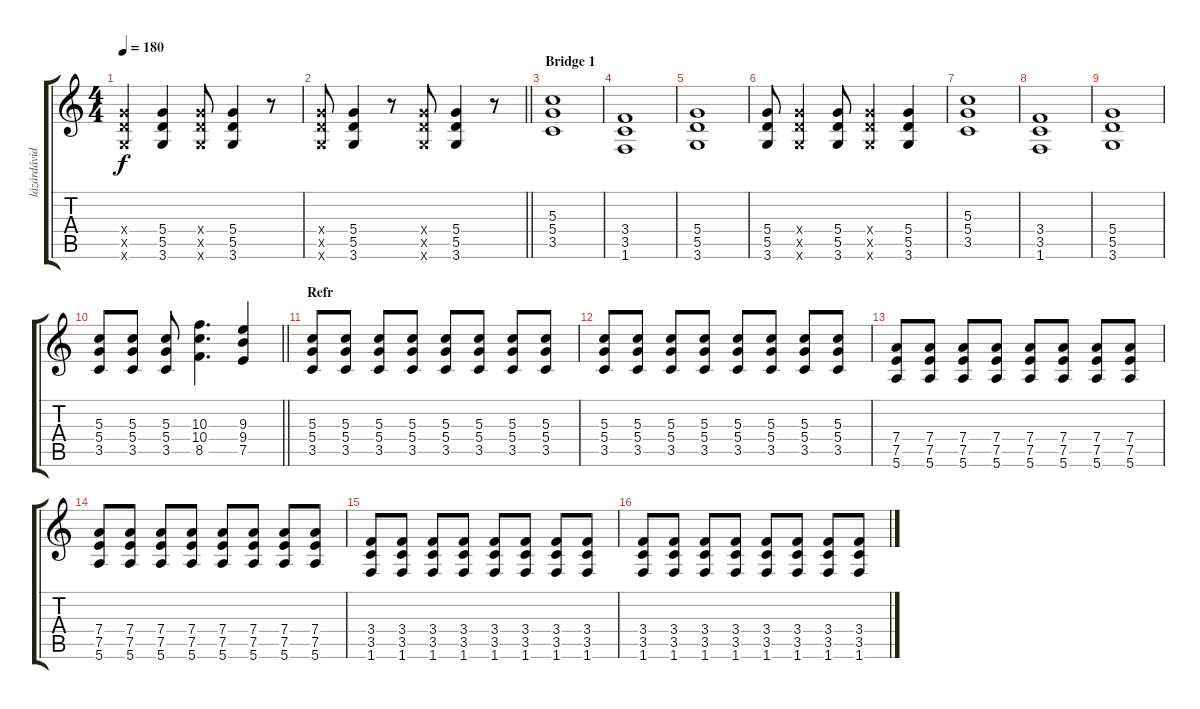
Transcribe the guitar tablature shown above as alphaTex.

\track ("lázárdávid - Gitár 1" "lázárdávid") {instrument distortionguitar}
\staff {score tabs}
\tuning (E4 B3 G3 D3 A2 E2) {hide}
\ts (4 4)
\tempo 180
\clef g2
\ks c
(5.4{x} 5.5{x} 3.6{x}).4{dy f} (5.4 5.5 3.6).4 (5.4{x} 5.5{x} 3.6{x}).8 (5.4 5.5 3.6).4 r.8 |
\barLineRight lightlight
(5.4{x} 5.5{x} 3.6{x}).8 (5.4 5.5 3.6).4 r.8 (5.4{x} 5.5{x} 3.6{x}).8 (5.4 5.5 3.6).4 r.8 |
\section ("" "Bridge 1")
(5.3 5.4 3.5).1 |
(3.4 3.5 1.6).1 |
(5.4 5.5 3.6).1 |
(5.4 5.5 3.6).8 (5.4{x} 5.5{x} 3.6{x}).4 (5.4 5.5 3.6).8 (5.4{x} 5.5{x} 3.6{x}).4 (5.4 5.5 3.6).4 |
(5.3 5.4 3.5).1 |
(3.4 3.5 1.6).1 |
(5.4 5.5 3.6).1 |
\barLineRight lightlight
(5.3 5.4 3.5).8{volume 8 balance 0} (5.3 5.4 3.5).8 (5.3 5.4 3.5).8 (10.3 10.4 8.5).4{d} (9.3 9.4 7.5).4 |
\section ("" "Refr")
(5.3 5.4 3.5).8{volume 13 balance 8} (5.3 5.4 3.5).8 (5.3 5.4 3.5).8 (5.3 5.4 3.5).8 (5.3 5.4 3.5).8 (5.3 5.4 3.5).8 (5.3 5.4 3.5).8 (5.3 5.4 3.5).8 |
(5.3 5.4 3.5).8 (5.3 5.4 3.5).8 (5.3 5.4 3.5).8 (5.3 5.4 3.5).8 (5.3 5.4 3.5).8 (5.3 5.4 3.5).8 (5.3 5.4 3.5).8 (5.3 5.4 3.5).8 |
(7.4 7.5 5.6).8 (7.4 7.5 5.6).8 (7.4 7.5 5.6).8 (7.4 7.5 5.6).8 (7.4 7.5 5.6).8 (7.4 7.5 5.6).8 (7.4 7.5 5.6).8 (7.4 7.5 5.6).8 |
(7.4 7.5 5.6).8 (7.4 7.5 5.6).8 (7.4 7.5 5.6).8 (7.4 7.5 5.6).8 (7.4 7.5 5.6).8 (7.4 7.5 5.6).8 (7.4 7.5 5.6).8 (7.4 7.5 5.6).8 |
(3.4 3.5 1.6).8 (3.4 3.5 1.6).8 (3.4 3.5 1.6).8 (3.4 3.5 1.6).8 (3.4 3.5 1.6).8 (3.4 3.5 1.6).8 (3.4 3.5 1.6).8 (3.4 3.5 1.6).8 |
(3.4 3.5 1.6).8 (3.4 3.5 1.6).8 (3.4 3.5 1.6).8 (3.4 3.5 1.6).8 (3.4 3.5 1.6).8 (3.4 3.5 1.6).8 (3.4 3.5 1.6).8 (3.4 3.5 1.6).8
